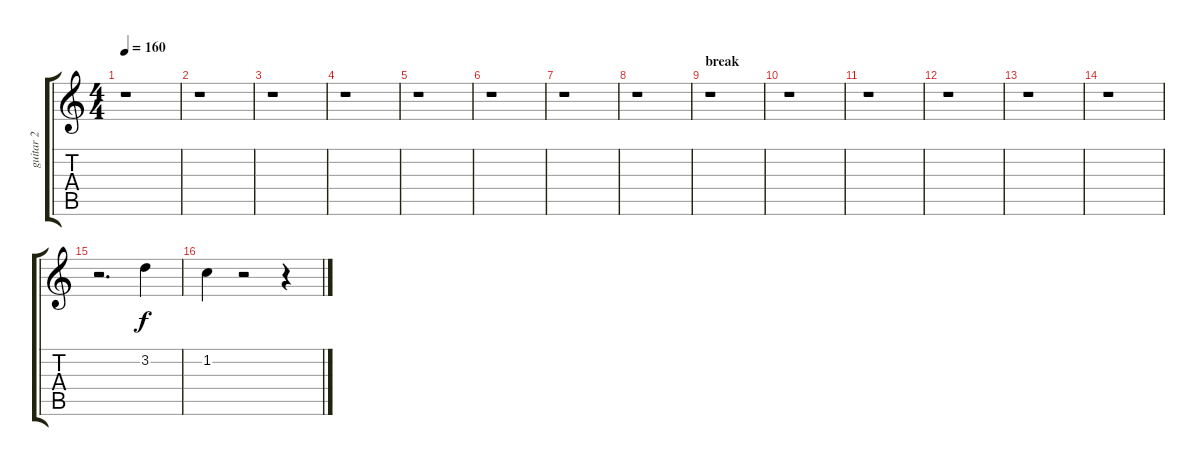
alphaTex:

\track ("guitar 2" "guitar 2") {instrument overdrivenguitar}
\staff {score tabs}
\tuning (E4 B3 G3 D3 A2 E2) {hide}
\ts (4 4)
\tempo 160
\clef g2
\ks c
r.1{dy f} |
r.1 |
r.1 |
r.1 |
r.1 |
r.1 |
r.1 |
r.1 |
\section ("" "break")
r.1 |
r.1 |
r.1 |
r.1 |
r.1 |
r.1 |
r.2{d} 3.2.4 |
1.2.4 r.2 r.4
